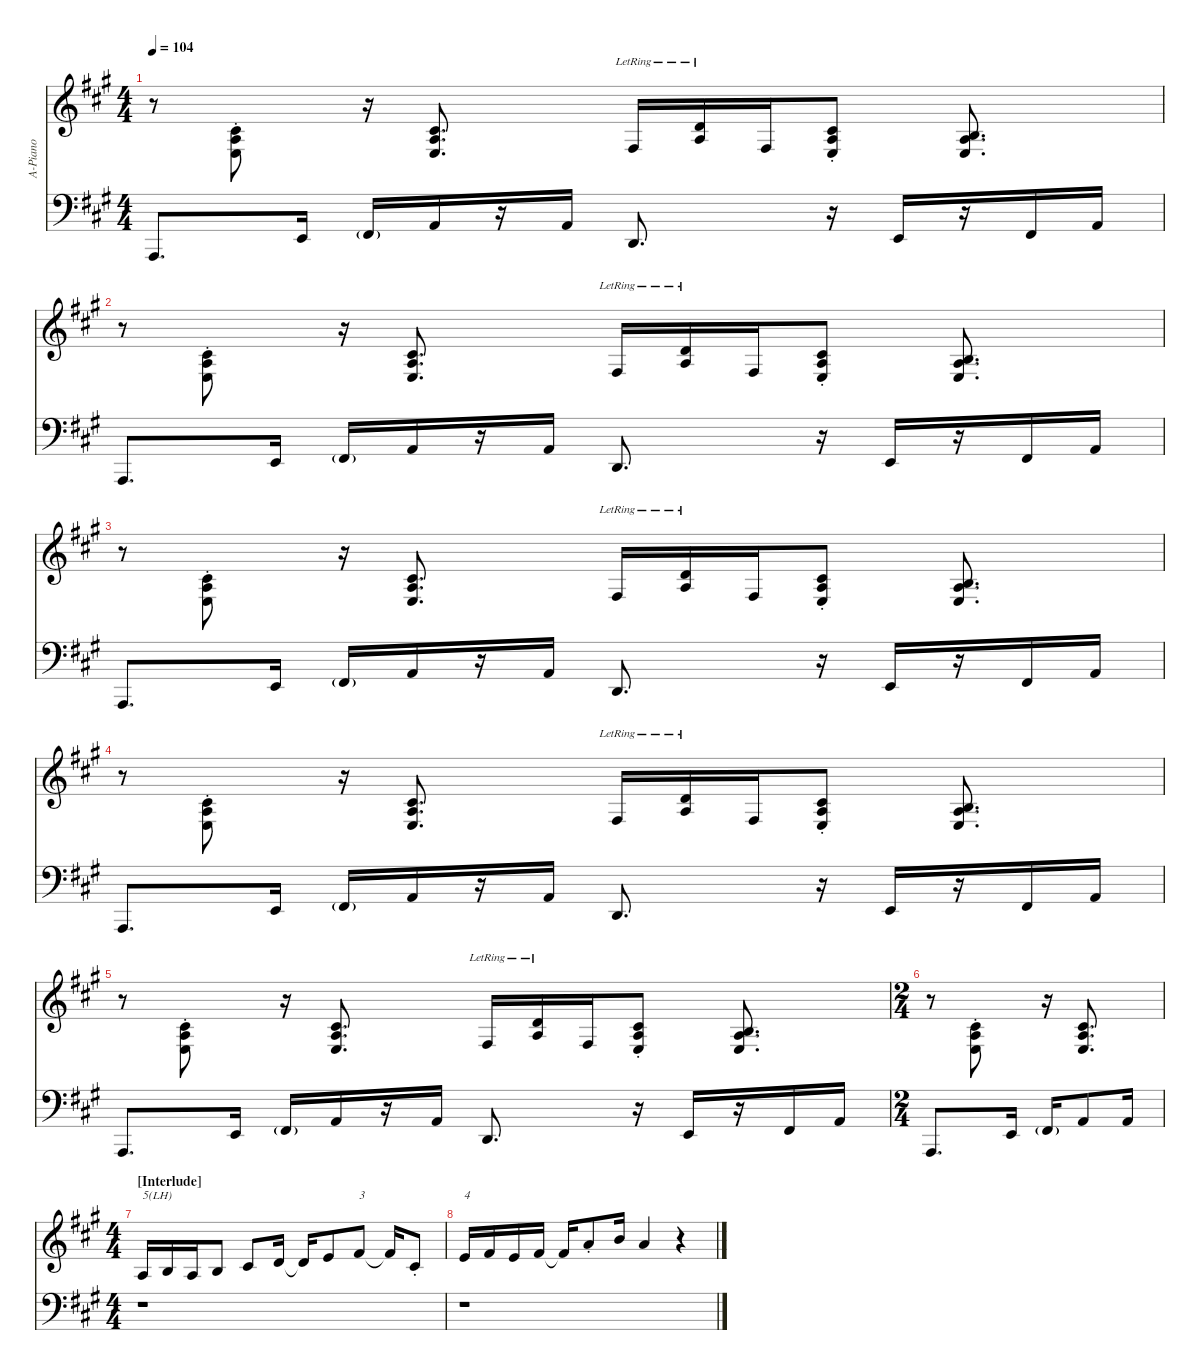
\hideDynamics
\bracketExtendMode nobrackets
\otherSystemsTrackNameOrientation horizontal
\track ("Acoustic Piano" "A-Piano") {defaultSystemsLayout 4 instrument acousticgrandpiano}
\staff {score}
\tuning (E4 B3 G3 D3 A2 E2)
\ts (4 4)
\tempo 104
\clef g2
\ks a
r.8{dy mp beam Down} (2.2{st acc #} 2.3{st acc forcenatural} 2.4{st acc forcenatural}).8{beam Up} r.16{beam Up} (2.2{acc #} 2.3{acc forcenatural} 2.4{acc forcenatural}).8{d beam Up} 4.4{lr acc #}.16{beam Up} (3.2{lr acc forcenatural} 2.3{lr acc forcenatural}).16{beam Up} 4.4{acc #}.16{beam Up} (2.2{st acc #} 2.3{st acc forcenatural} 2.4{st acc forcenatural}).8{beam Up} (0.2{acc forcenatural} 2.3{acc forcenatural} 2.4{acc forcenatural}).8{d beam Up} |
r.8{beam Down} (2.2{st acc #} 2.3{st acc forcenatural} 2.4{st acc forcenatural}).8{beam Up} r.16{beam Up} (2.2{acc #} 2.3{acc forcenatural} 2.4{acc forcenatural}).8{d beam Up} 4.4{lr acc #}.16{beam Up} (3.2{lr acc forcenatural} 2.3{lr acc forcenatural}).16{beam Up} 4.4{acc #}.16{beam Up} (2.2{st acc #} 2.3{st acc forcenatural} 2.4{st acc forcenatural}).8{beam Up} (0.2{acc forcenatural} 2.3{acc forcenatural} 2.4{acc forcenatural}).8{d beam Up} |
r.8{beam Down} (2.2{st acc #} 2.3{st acc forcenatural} 2.4{st acc forcenatural}).8{beam Up} r.16{beam Up} (2.2{acc #} 2.3{acc forcenatural} 2.4{acc forcenatural}).8{d beam Up} 4.4{lr acc #}.16{beam Up} (3.2{lr acc forcenatural} 2.3{lr acc forcenatural}).16{beam Up} 4.4{acc #}.16{beam Up} (2.2{st acc #} 2.3{st acc forcenatural} 2.4{st acc forcenatural}).8{beam Up} (0.2{acc forcenatural} 2.3{acc forcenatural} 2.4{acc forcenatural}).8{d beam Up} |
r.8{beam Down} (2.2{st acc #} 2.3{st acc forcenatural} 2.4{st acc forcenatural}).8{beam Up} r.16{beam Up} (2.2{acc #} 2.3{acc forcenatural} 2.4{acc forcenatural}).8{d beam Up} 4.4{lr acc #}.16{beam Up} (3.2{lr acc forcenatural} 2.3{lr acc forcenatural}).16{beam Up} 4.4{acc #}.16{beam Up} (2.2{st acc #} 2.3{st acc forcenatural} 2.4{st acc forcenatural}).8{beam Up} (0.2{acc forcenatural} 2.3{acc forcenatural} 2.4{acc forcenatural}).8{d beam Up} |
r.8{beam Down} (2.2{st acc #} 2.3{st acc forcenatural} 2.4{st acc forcenatural}).8{beam Up} r.16{beam Up} (2.2{acc #} 2.3{acc forcenatural} 2.4{acc forcenatural}).8{d beam Up} 4.4{lr acc #}.16{beam Up} (3.2{lr acc forcenatural} 2.3{lr acc forcenatural}).16{beam Up} 4.4{acc #}.16{beam Up} (2.2{st acc #} 2.3{st acc forcenatural} 2.4{st acc forcenatural}).8{beam Up} (0.2{acc forcenatural} 2.3{acc forcenatural} 2.4{acc forcenatural}).8{d beam Up} |
\ts (2 4)
r.8{beam Down} (2.2{st acc #} 2.3{st acc forcenatural} 2.4{st acc forcenatural}).8{beam Up} r.16{beam Up} (2.2{acc #} 2.3{acc forcenatural} 2.4{acc forcenatural}).8{d beam Up} |
\ts (4 4)
\section ("" "[Interlude] ")
2.3{acc forcenatural}.16{txt "5(LH)" beam Up} 4.3{acc forcenatural}.16{beam Up} 2.3{acc forcenatural}.16{beam Up} 4.3{acc forcenatural}.8{beam Up} 2.2{acc #}.8{beam Up} 3.2{acc forcenatural}.16{beam Up} 3.2{t acc forcenatural}.16{beam Up} 5.2{acc forcenatural}.8{beam Up} 2.1{acc #}.8{txt "3" beam Up} 2.1{t acc #}.16{beam Up} 2.2{st acc #}.8{beam Up} |
5.2{acc forcenatural}.16{txt "4" beam Up} 7.2{acc #}.16{beam Up} 5.2{acc forcenatural}.16{beam Up} 7.2{acc #}.16{beam Up} 7.2{t acc #}.16{beam Up} 5.1{st acc forcenatural}.8{beam Up} 7.1{acc forcenatural}.16{beam Up} 5.1{acc forcenatural}.4{beam Up} r.4{beam Up}
\staff {score}
\tuning (E4 B3 G3 D3 A2 E2)
\clef f4
\ottava regular
\simile none
\ks a
-7.6{acc forcenatural}.8{d dy mf beam Up} 0.6{acc forcenatural}.16{beam Up} 2.6{g acc #}.16{beam Up} 5.6{acc forcenatural}.16{beam Up} r.16{beam Up} 0.5{acc forcenatural}.16{beam Up} -2.6{acc forcenatural}.8{d beam Up} r.16{beam Up} 0.6{acc forcenatural}.16{beam Up} r.16{beam Up} 2.6{acc #}.16{beam Up} 5.6{acc forcenatural}.16{beam Up} |
-7.6{acc forcenatural}.8{d beam Up} 0.6{acc forcenatural}.16{beam Up} 2.6{g acc #}.16{beam Up} 5.6{acc forcenatural}.16{beam Up} r.16{beam Up} 0.5{acc forcenatural}.16{beam Up} -2.6{acc forcenatural}.8{d beam Up} r.16{beam Up} 0.6{acc forcenatural}.16{beam Up} r.16{beam Up} 2.6{acc #}.16{beam Up} 5.6{acc forcenatural}.16{beam Up} |
-7.6{acc forcenatural}.8{d beam Up} 0.6{acc forcenatural}.16{beam Up} 2.6{g acc #}.16{beam Up} 5.6{acc forcenatural}.16{beam Up} r.16{beam Up} 0.5{acc forcenatural}.16{beam Up} -2.6{acc forcenatural}.8{d beam Up} r.16{beam Up} 0.6{acc forcenatural}.16{beam Up} r.16{beam Up} 2.6{acc #}.16{beam Up} 5.6{acc forcenatural}.16{beam Up} |
-7.6{acc forcenatural}.8{d beam Up} 0.6{acc forcenatural}.16{beam Up} 2.6{g acc #}.16{beam Up} 5.6{acc forcenatural}.16{beam Up} r.16{beam Up} 0.5{acc forcenatural}.16{beam Up} -2.6{acc forcenatural}.8{d beam Up} r.16{beam Up} 0.6{acc forcenatural}.16{beam Up} r.16{beam Up} 2.6{acc #}.16{beam Up} 5.6{acc forcenatural}.16{beam Up} |
-7.6{acc forcenatural}.8{d beam Up} 0.6{acc forcenatural}.16{beam Up} 2.6{g acc #}.16{beam Up} 5.6{acc forcenatural}.16{beam Up} r.16{beam Up} 0.5{acc forcenatural}.16{beam Up} -2.6{acc forcenatural}.8{d beam Up} r.16{beam Up} 0.6{acc forcenatural}.16{beam Up} r.16{beam Up} 2.6{acc #}.16{beam Up} 5.6{acc forcenatural}.16{beam Up} |
-7.6{acc forcenatural}.8{d beam Up} 0.6{acc forcenatural}.16{beam Up} 2.6{g acc #}.16{beam Up} 0.5{acc forcenatural}.8{beam Up} 0.5{acc forcenatural}.16{beam Up} |
r.1{beam Down} |
r.1{beam Down}
